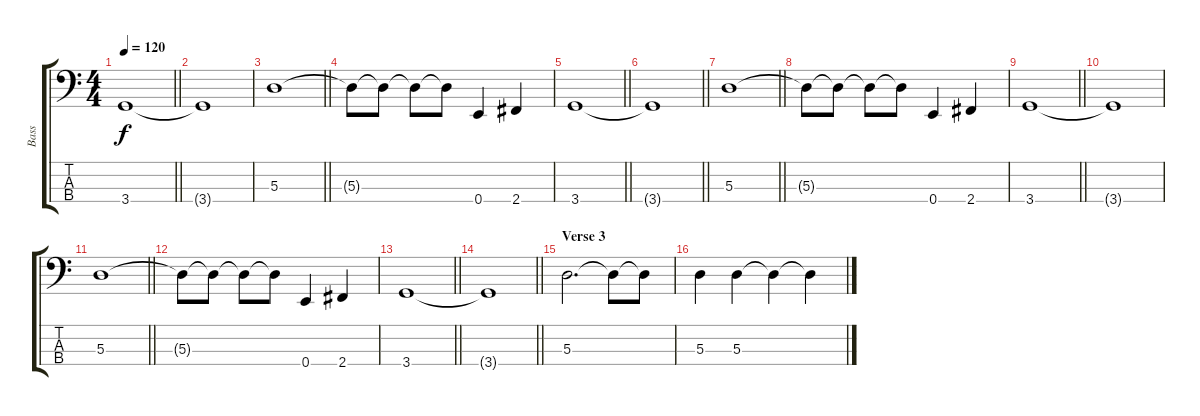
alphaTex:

\track ("Bass" "Bass") {instrument electricbassfinger}
\staff {score tabs}
\tuning (G2 D2 A1 E1) {hide}
\ts (4 4)
\tempo 120
\clef f4
\barLineRight lightlight
\ks c
3.4.1{dy f} |
3.4{t}.1 |
\barLineRight lightlight
5.3.1 |
5.3{t}.8 5.3{t}.8 5.3{t}.8 5.3{t}.8 0.4.4 2.4.4 |
\barLineRight lightlight
3.4.1 |
\barLineRight lightlight
3.4{t}.1 |
\barLineRight lightlight
5.3.1 |
5.3{t}.8 5.3{t}.8 5.3{t}.8 5.3{t}.8 0.4.4 2.4.4 |
\barLineRight lightlight
3.4.1 |
3.4{t}.1 |
\barLineRight lightlight
5.3.1 |
5.3{t}.8 5.3{t}.8 5.3{t}.8 5.3{t}.8 0.4.4 2.4.4 |
\barLineRight lightlight
3.4.1 |
\barLineRight lightlight
3.4{t}.1 |
\section ("" "Verse 3")
5.3.2{d volume 10} 5.3{t}.8 5.3{t}.8 |
5.3.4 5.3.4 5.3{t}.4 5.3{t}.4
